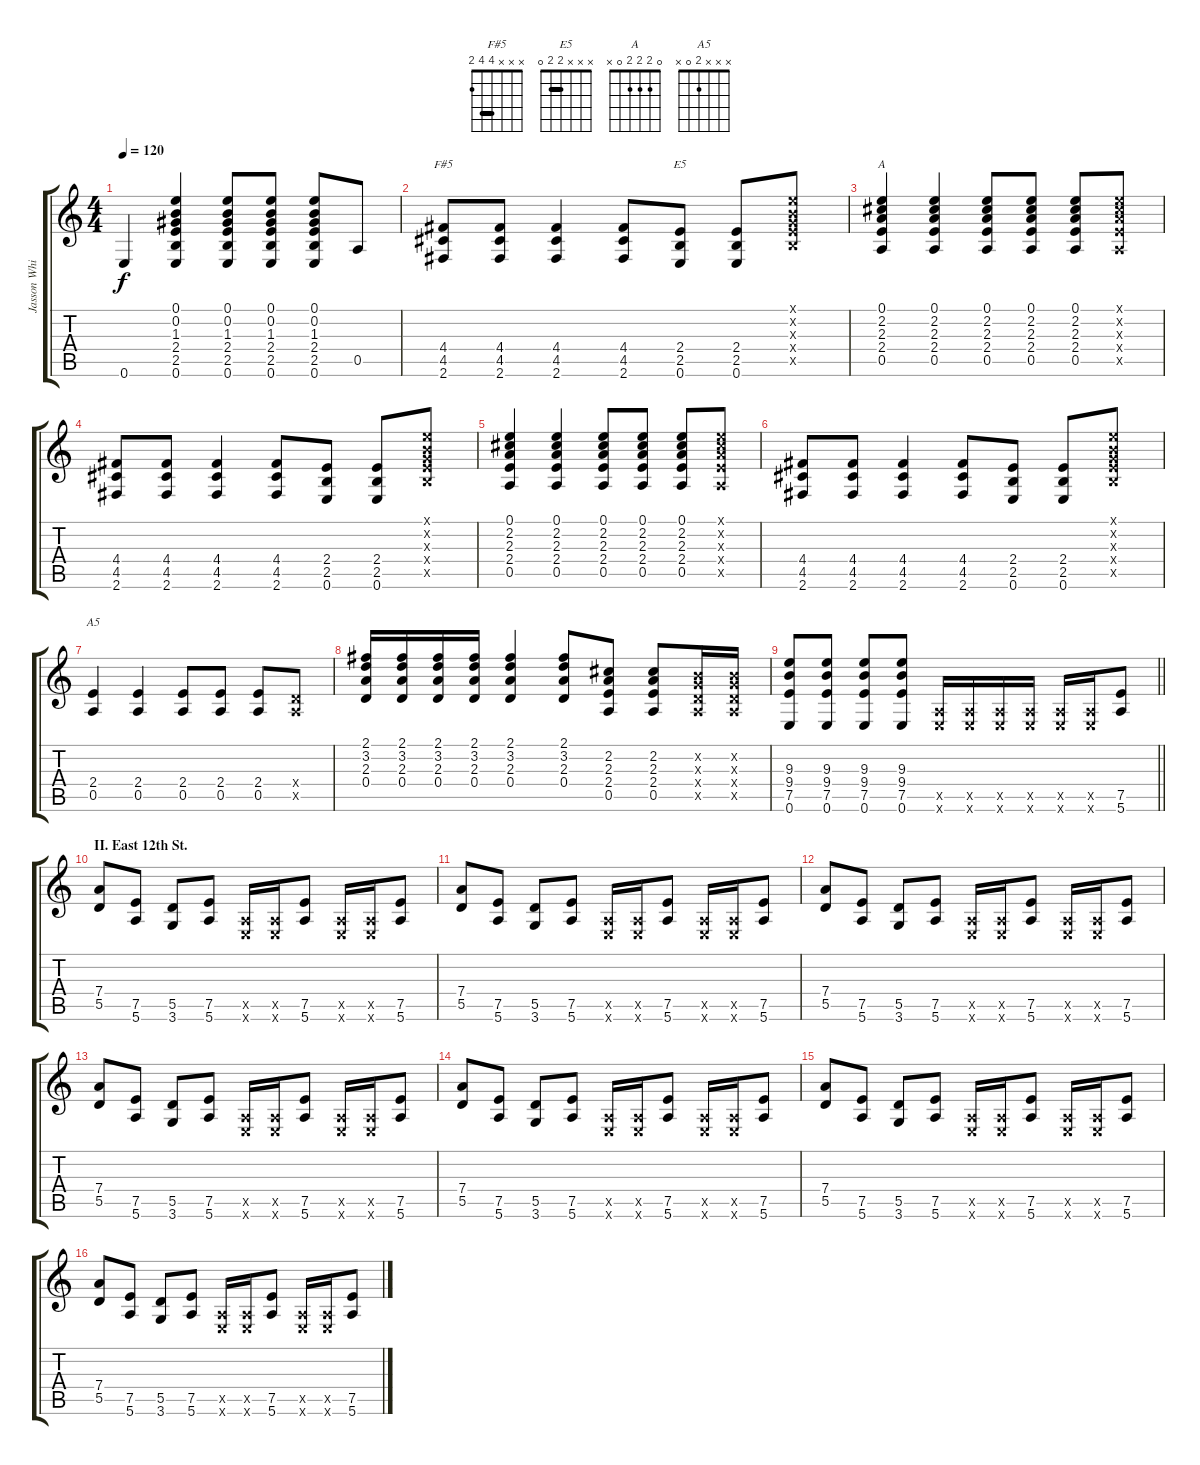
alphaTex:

\track ("Jasson Whilles" "Jasson Whi") {instrument distortionguitar}
\staff {score tabs}
\tuning (E4 B3 G3 D3 A2 E2) {hide}
\chord ("F#5" x x x 4 4 2) {barre 4}
\chord ("E5" x x x 2 2 0) {barre 2}
\chord ("A" 0 2 2 2 0 x)
\chord ("A5" x x x 2 0 x)
\ts (4 4)
\tempo 120
\clef g2
\ks c
0.6.4{dy f} (0.1 0.2 1.3 2.4 2.5 0.6).4 (0.1 0.2 1.3 2.4 2.5 0.6).8 (0.1 0.2 1.3 2.4 2.5 0.6).8 (0.1 0.2 1.3 2.4 2.5 0.6).8 0.5.8 |
(4.4 4.5 2.6).8{ch "F#5"} (4.4 4.5 2.6).8 (4.4 4.5 2.6).4 (4.4 4.5 2.6).8 (2.4 2.5 0.6).8{ch "E5"} (2.4 2.5 0.6).8 (0.1{x} 0.2{x} 0.3{x} 2.4{x} 2.5{x}).8 |
(0.1 2.2 2.3 2.4 0.5).4{ch "A"} (0.1 2.2 2.3 2.4 0.5).4 (0.1 2.2 2.3 2.4 0.5).8 (0.1 2.2 2.3 2.4 0.5).8 (0.1 2.2 2.3 2.4 0.5).8 (0.1{x} 2.2{x} 2.3{x} 2.4{x} 0.5{x}).8 |
(4.4 4.5 2.6).8 (4.4 4.5 2.6).8 (4.4 4.5 2.6).4 (4.4 4.5 2.6).8 (2.4 2.5 0.6).8 (2.4 2.5 0.6).8 (0.1{x} 0.2{x} 0.3{x} 2.4{x} 2.5{x}).8 |
(0.1 2.2 2.3 2.4 0.5).4 (0.1 2.2 2.3 2.4 0.5).4 (0.1 2.2 2.3 2.4 0.5).8 (0.1 2.2 2.3 2.4 0.5).8 (0.1 2.2 2.3 2.4 0.5).8 (0.1{x} 2.2{x} 2.3{x} 2.4{x} 0.5{x}).8 |
(4.4 4.5 2.6).8 (4.4 4.5 2.6).8 (4.4 4.5 2.6).4 (4.4 4.5 2.6).8 (2.4 2.5 0.6).8 (2.4 2.5 0.6).8 (0.1{x} 0.2{x} 0.3{x} 2.4{x} 2.5{x}).8 |
(2.4 0.5).4{ch "A5"} (2.4 0.5).4 (2.4 0.5).8 (2.4 0.5).8 (2.4 0.5).8 (0.4{x} 0.5{x}).8 |
(2.1 3.2 2.3 0.4).16 (2.1 3.2 2.3 0.4).16 (2.1 3.2 2.3 0.4).16 (2.1 3.2 2.3 0.4).16 (2.1 3.2 2.3 0.4).4 (2.1 3.2 2.3 0.4).8 (2.2 2.3 2.4 0.5).8 (2.2 2.3 2.4 0.5).8 (0.2{x} 0.3{x} 0.4{x} 0.5{x}).16 (0.2{x} 0.3{x} 0.4{x} 0.5{x}).16 |
\barLineRight lightlight
(9.3 9.4 7.5 0.6).8 (9.3 9.4 7.5 0.6).8 (9.3 9.4 7.5 0.6).8 (9.3 9.4 7.5 0.6).8 (0.5{x} 0.6{x}).16 (0.5{x} 0.6{x}).16 (0.5{x} 0.6{x}).16 (0.5{x} 0.6{x}).16 (0.5{x} 0.6{x}).16 (0.5{x} 0.6{x}).16 (7.5 5.6).8 |
\section ("" "II. East 12th St.")
(7.4 5.5).8 (7.5 5.6).8 (5.5 3.6).8 (7.5 5.6).8 (0.5{x} 0.6{x}).16 (0.5{x} 0.6{x}).16 (7.5 5.6).8 (0.5{x} 0.6{x}).16 (0.5{x} 0.6{x}).16 (7.5 5.6).8 |
(7.4 5.5).8 (7.5 5.6).8 (5.5 3.6).8 (7.5 5.6).8 (0.5{x} 0.6{x}).16 (0.5{x} 0.6{x}).16 (7.5 5.6).8 (0.5{x} 0.6{x}).16 (0.5{x} 0.6{x}).16 (7.5 5.6).8 |
(7.4 5.5).8 (7.5 5.6).8 (5.5 3.6).8 (7.5 5.6).8 (0.5{x} 0.6{x}).16 (0.5{x} 0.6{x}).16 (7.5 5.6).8 (0.5{x} 0.6{x}).16 (0.5{x} 0.6{x}).16 (7.5 5.6).8 |
(7.4 5.5).8 (7.5 5.6).8 (5.5 3.6).8 (7.5 5.6).8 (0.5{x} 0.6{x}).16 (0.5{x} 0.6{x}).16 (7.5 5.6).8 (0.5{x} 0.6{x}).16 (0.5{x} 0.6{x}).16 (7.5 5.6).8 |
(7.4 5.5).8 (7.5 5.6).8 (5.5 3.6).8 (7.5 5.6).8 (0.5{x} 0.6{x}).16 (0.5{x} 0.6{x}).16 (7.5 5.6).8 (0.5{x} 0.6{x}).16 (0.5{x} 0.6{x}).16 (7.5 5.6).8 |
(7.4 5.5).8 (7.5 5.6).8 (5.5 3.6).8 (7.5 5.6).8 (0.5{x} 0.6{x}).16 (0.5{x} 0.6{x}).16 (7.5 5.6).8 (0.5{x} 0.6{x}).16 (0.5{x} 0.6{x}).16 (7.5 5.6).8 |
(7.4 5.5).8 (7.5 5.6).8 (5.5 3.6).8 (7.5 5.6).8 (0.5{x} 0.6{x}).16 (0.5{x} 0.6{x}).16 (7.5 5.6).8 (0.5{x} 0.6{x}).16 (0.5{x} 0.6{x}).16 (7.5 5.6).8
